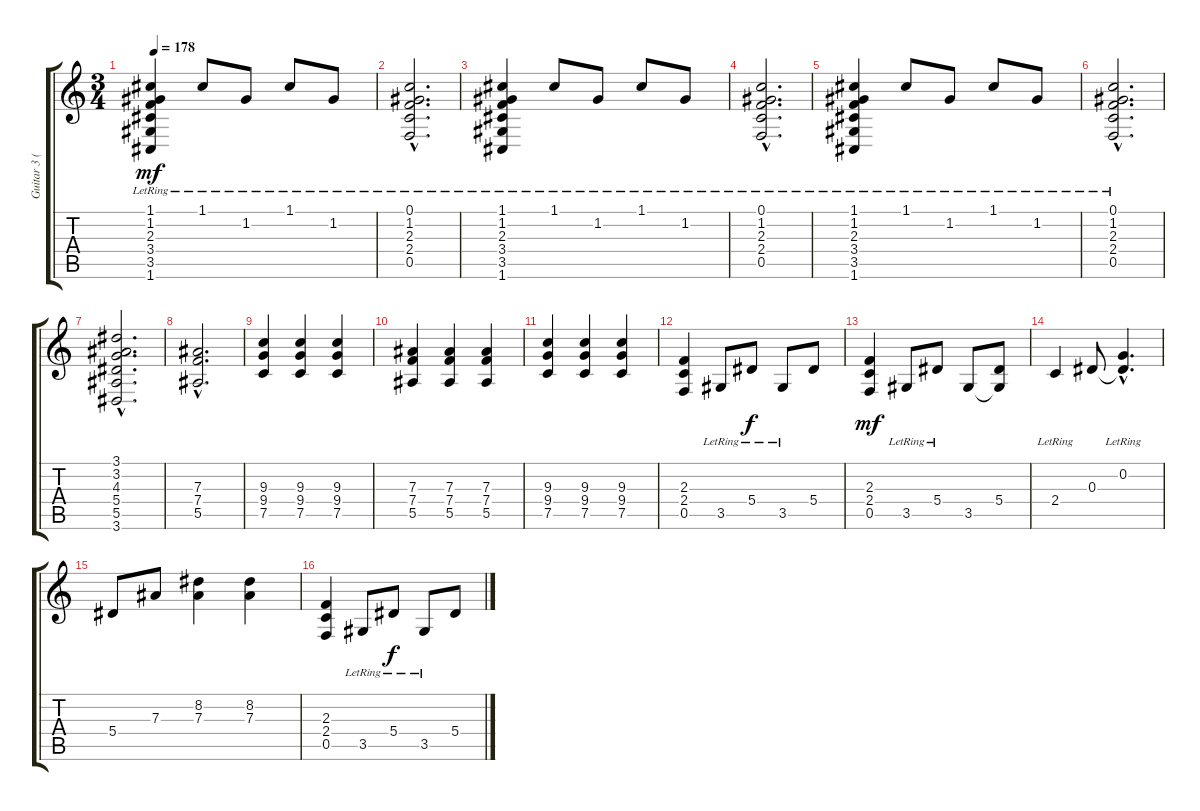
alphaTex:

\track ("Guitar 3 (Rhytm)" "Guitar 3 (") {instrument distortionguitar}
\staff {score tabs}
\tuning (C4 G3 Eb3 Bb2 F2 C2) {hide}
\ts (3 4)
\tempo 178
\clef g2
\ks c
(1.1{lr} 1.2{lr} 2.3{lr} 3.4{lr} 3.5{lr} 1.6{lr}).4{dy mf} 1.1{lr}.8 1.2{lr}.8 1.1{lr}.8 1.2{lr}.8 |
(0.1{hac lr} 1.2{hac lr} 2.3{hac lr} 2.4{hac lr} 0.5{hac lr}).2{d} |
(1.1{lr} 1.2{lr} 2.3{lr} 3.4{lr} 3.5{lr} 1.6{lr}).4 1.1{lr}.8 1.2{lr}.8 1.1{lr}.8 1.2{lr}.8 |
(0.1{hac lr} 1.2{hac lr} 2.3{hac lr} 2.4{hac lr} 0.5{hac lr}).2{d} |
(1.1{lr} 1.2{lr} 2.3{lr} 3.4{lr} 3.5{lr} 1.6{lr}).4 1.1{lr}.8 1.2{lr}.8 1.1{lr}.8 1.2{lr}.8 |
(0.1{hac lr} 1.2{hac lr} 2.3{hac lr} 2.4{hac lr} 0.5{hac lr}).2{d} |
(3.1{hac} 3.2{hac} 4.3{hac} 5.4{hac} 5.5{hac} 3.6{hac}).2{d} |
(7.3{hac} 7.4{hac} 5.5{hac}).2{d} |
(9.3 9.4 7.5).4 (9.3 9.4 7.5).4 (9.3 9.4 7.5).4 |
(7.3 7.4 5.5).4 (7.3 7.4 5.5).4 (7.3 7.4 5.5).4 |
(9.3 9.4 7.5).4 (9.3 9.4 7.5).4 (9.3 9.4 7.5).4 |
(2.3 2.4 0.5).4{balance 14} 3.5{lr}.8 5.4{lr}.8{dy f} 3.5{lr}.8 5.4.8 |
(2.3 2.4 0.5).4{dy mf} 3.5{lr}.8 5.4{lr}.8 3.5.8 (5.4 3.5{t}).8 |
2.4{lr}.4 0.3.8 (0.2{hac lr} 0.3{hac t}).4{d} |
5.4.8 7.3.8 (8.2 7.3).4 (8.2 7.3).4 |
(2.3 2.4 0.5).4 3.5{lr}.8 5.4{lr}.8{dy f} 3.5{lr}.8 5.4.8
